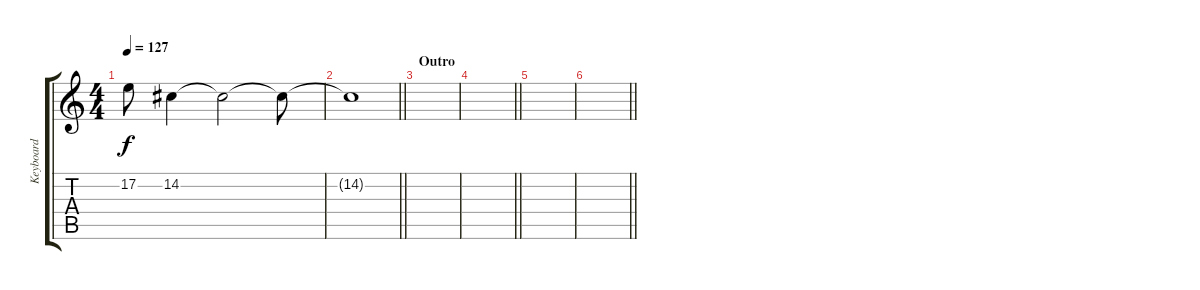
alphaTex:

\track ("Keyboard" "Keyboard") {instrument synthstrings1}
\staff {score tabs}
\tuning (E4 B3 G3 D3 A2 E2) {hide}
\ts (4 4)
\tempo 127
\clef g2
\ks c
17.2{t}.8{dy f} 14.2.4 14.2{t}.2 14.2{t}.8 |
\barLineRight lightlight
14.2{t}.1 |
\section ("" "Outro")
|
\barLineRight lightlight
|
|
\barLineRight lightlight
